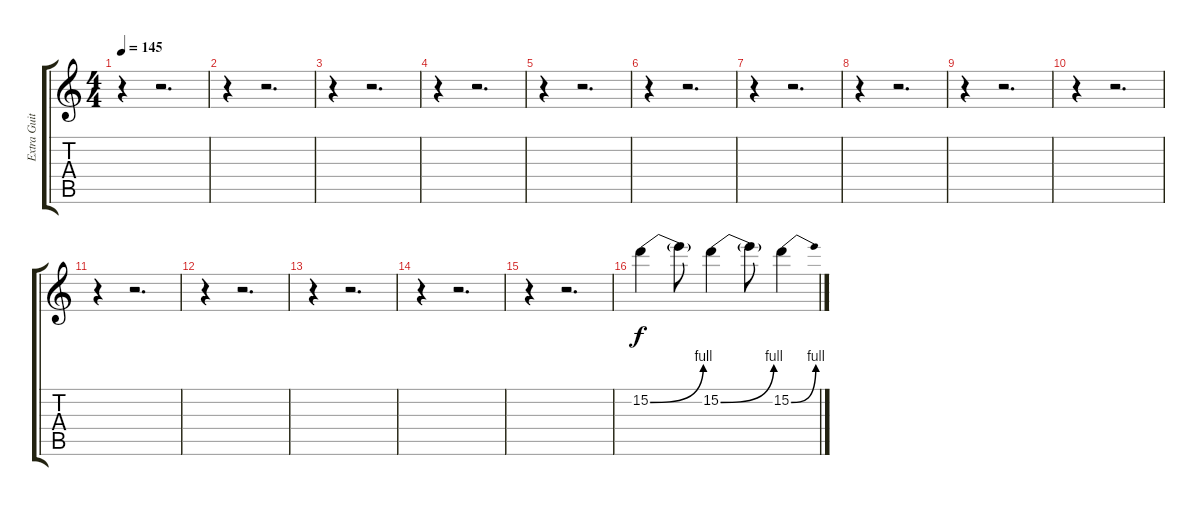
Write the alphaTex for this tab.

\track ("Extra Guitar : Nakano Azusa" "Extra Guit") {instrument overdrivenguitar}
\staff {score tabs}
\tuning (E4 B3 G3 D3 A2 E2) {hide}
\ts (4 4)
\tempo 145
\clef g2
\ks c
r.4{dy f} r.2{d} |
r.4 r.2{d} |
r.4 r.2{d} |
r.4 r.2{d} |
r.4 r.2{d} |
r.4 r.2{d} |
r.4 r.2{d} |
r.4 r.2{d} |
r.4 r.2{d} |
r.4 r.2{d} |
r.4 r.2{d} |
r.4 r.2{d} |
r.4 r.2{d} |
r.4 r.2{d} |
r.4 r.2{d} |
15.2{be (bend 0 0 60 4)}.4 15.2{t}.8 15.2{be (bend 0 0 60 4)}.4 15.2{t}.8 15.2{be (bend 0 0 60 4)}.4
